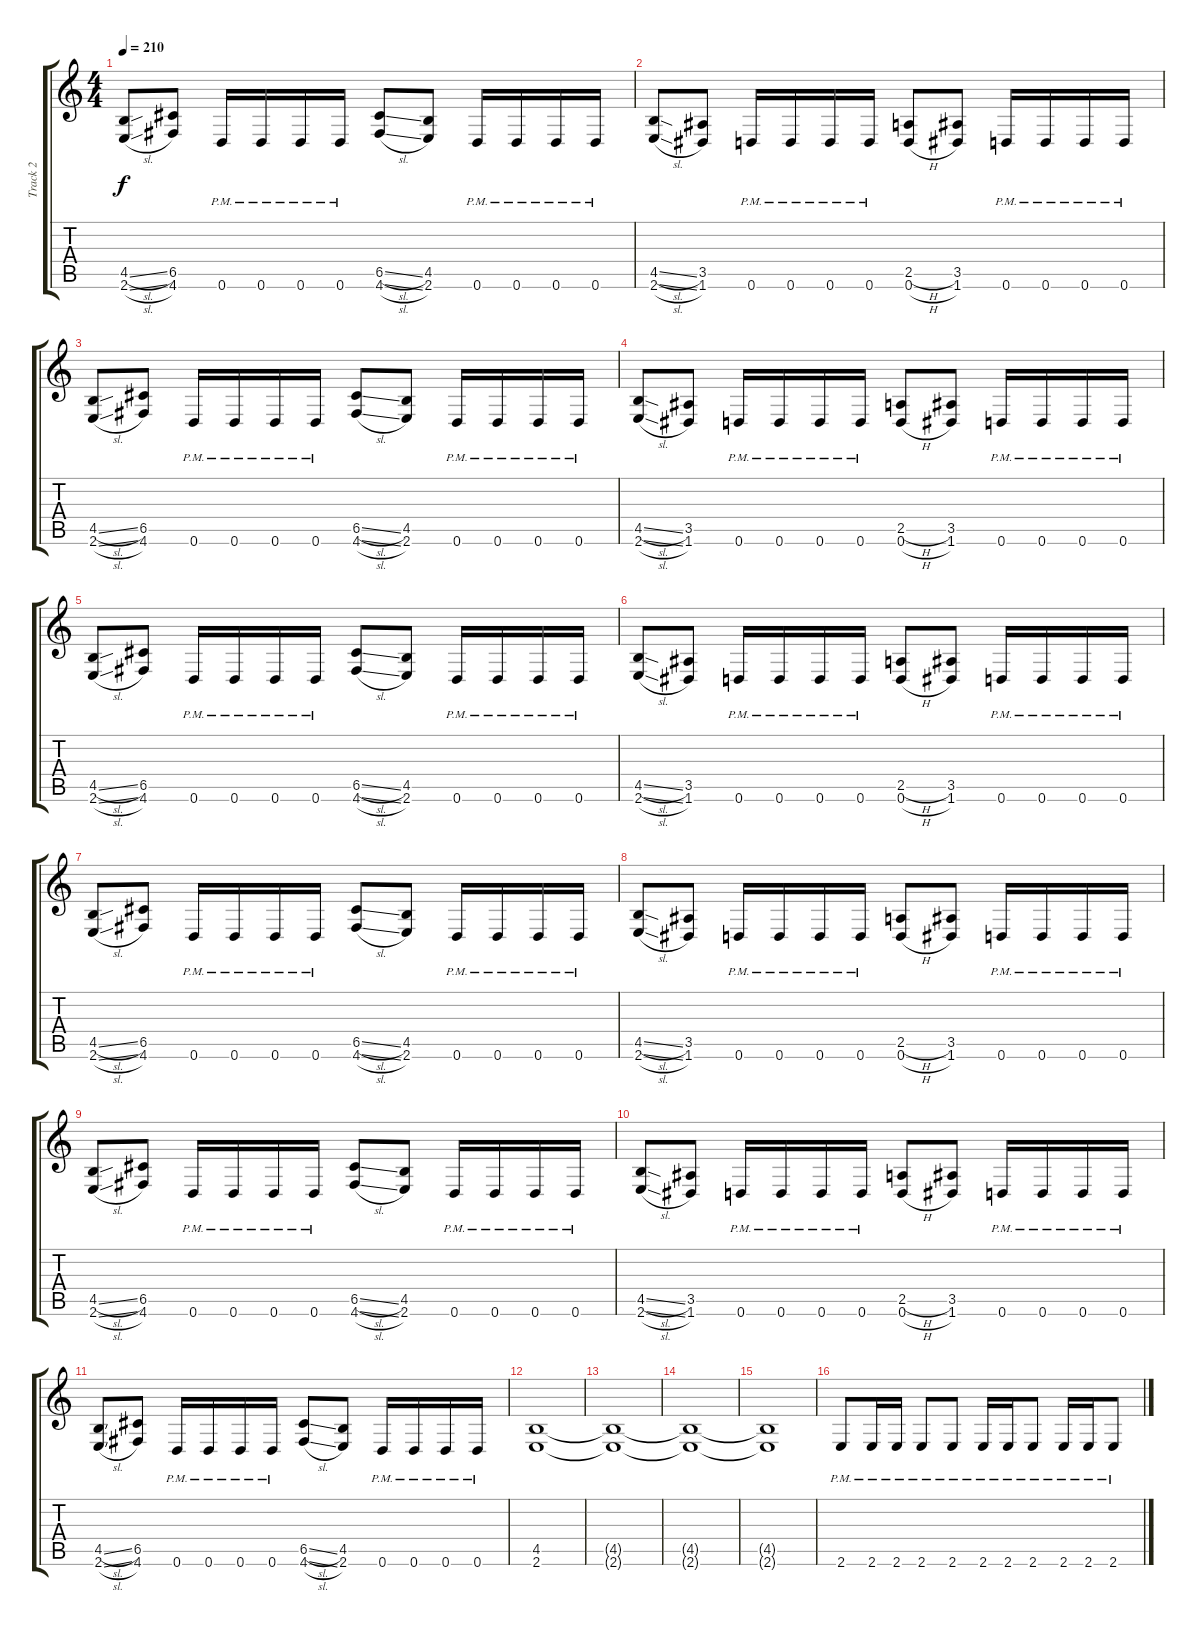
\track ("Track 2" "Track 2") {instrument overdrivenguitar}
\staff {score tabs}
\tuning (D4 A3 F3 C3 G2 D2) {hide}
\ts (4 4)
\tempo 210
\clef g2
\ks c
(4.5{sl} 2.6{sl}).8{dy f} (6.5 4.6).8 0.6{pm}.16 0.6{pm}.16 0.6{pm}.16 0.6{pm}.16 (6.5{sl} 4.6{sl}).8 (4.5 2.6).8 0.6{pm}.16 0.6{pm}.16 0.6{pm}.16 0.6{pm}.16 |
(4.5{sl} 2.6{sl}).8 (3.5 1.6).8 0.6{pm}.16 0.6{pm}.16 0.6{pm}.16 0.6{pm}.16 (2.5{h} 0.6{h}).8 (3.5 1.6).8 0.6{pm}.16 0.6{pm}.16 0.6{pm}.16 0.6{pm}.16 |
(4.5{sl} 2.6{sl}).8 (6.5 4.6).8 0.6{pm}.16 0.6{pm}.16 0.6{pm}.16 0.6{pm}.16 (6.5{sl} 4.6{sl}).8 (4.5 2.6).8 0.6{pm}.16 0.6{pm}.16 0.6{pm}.16 0.6{pm}.16 |
(4.5{sl} 2.6{sl}).8 (3.5 1.6).8 0.6{pm}.16 0.6{pm}.16 0.6{pm}.16 0.6{pm}.16 (2.5{h} 0.6{h}).8 (3.5 1.6).8 0.6{pm}.16 0.6{pm}.16 0.6{pm}.16 0.6{pm}.16 |
(4.5{sl} 2.6{sl}).8 (6.5 4.6).8 0.6{pm}.16 0.6{pm}.16 0.6{pm}.16 0.6{pm}.16 (6.5{sl} 4.6{sl}).8 (4.5 2.6).8 0.6{pm}.16 0.6{pm}.16 0.6{pm}.16 0.6{pm}.16 |
(4.5{sl} 2.6{sl}).8 (3.5 1.6).8 0.6{pm}.16 0.6{pm}.16 0.6{pm}.16 0.6{pm}.16 (2.5{h} 0.6{h}).8 (3.5 1.6).8 0.6{pm}.16 0.6{pm}.16 0.6{pm}.16 0.6{pm}.16 |
(4.5{sl} 2.6{sl}).8 (6.5 4.6).8 0.6{pm}.16 0.6{pm}.16 0.6{pm}.16 0.6{pm}.16 (6.5{sl} 4.6{sl}).8 (4.5 2.6).8 0.6{pm}.16 0.6{pm}.16 0.6{pm}.16 0.6{pm}.16 |
(4.5{sl} 2.6{sl}).8 (3.5 1.6).8 0.6{pm}.16 0.6{pm}.16 0.6{pm}.16 0.6{pm}.16 (2.5{h} 0.6{h}).8 (3.5 1.6).8 0.6{pm}.16 0.6{pm}.16 0.6{pm}.16 0.6{pm}.16 |
(4.5{sl} 2.6{sl}).8 (6.5 4.6).8 0.6{pm}.16 0.6{pm}.16 0.6{pm}.16 0.6{pm}.16 (6.5{sl} 4.6{sl}).8 (4.5 2.6).8 0.6{pm}.16 0.6{pm}.16 0.6{pm}.16 0.6{pm}.16 |
(4.5{sl} 2.6{sl}).8 (3.5 1.6).8 0.6{pm}.16 0.6{pm}.16 0.6{pm}.16 0.6{pm}.16 (2.5{h} 0.6{h}).8 (3.5 1.6).8 0.6{pm}.16 0.6{pm}.16 0.6{pm}.16 0.6{pm}.16 |
(4.5{sl} 2.6{sl}).8 (6.5 4.6).8 0.6{pm}.16 0.6{pm}.16 0.6{pm}.16 0.6{pm}.16 (6.5{sl} 4.6{sl}).8 (4.5 2.6).8 0.6{pm}.16 0.6{pm}.16 0.6{pm}.16 0.6{pm}.16 |
(4.5 2.6).1 |
(4.5{t} 2.6{t}).1 |
(4.5{t} 2.6{t}).1 |
(4.5{t} 2.6{t}).1 |
2.6{pm}.8 2.6{pm}.16 2.6{pm}.16 2.6{pm}.8 2.6{pm}.8 2.6{pm}.16 2.6{pm}.16 2.6{pm}.8 2.6{pm}.16 2.6{pm}.16 2.6{pm}.8
